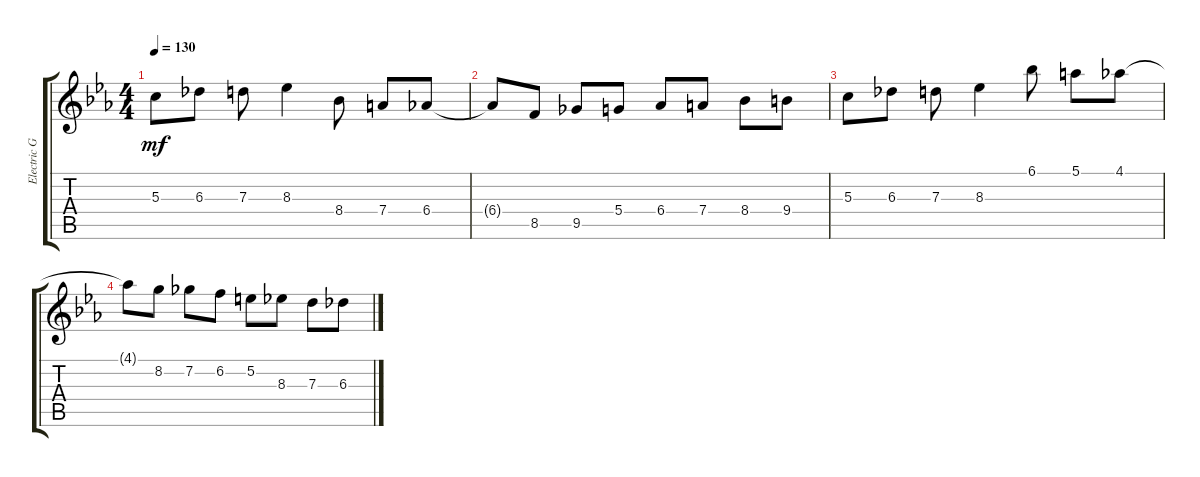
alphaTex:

\track ("Electric Guitar" "Electric G") {instrument electricguitarclean}
\staff {score tabs}
\tuning (E4 B3 G3 D3 A2 E2) {hide}
\ts (4 4)
\tempo 130
\clef g2
\ks cminor
5.3.8{dy mf instrument electricguitarclean} 6.3.8 7.3.8 8.3.4 8.4.8 7.4.8 6.4.8 |
6.4{t}.8 8.5.8 9.5.8 5.4.8 6.4.8 7.4.8 8.4.8 9.4.8 |
5.3.8 6.3.8 7.3.8 8.3.4 6.1.8 5.1.8 4.1.8 |
4.1{t}.8 8.2.8 7.2.8 6.2.8 5.2.8 8.3.8 7.3.8 6.3.8
